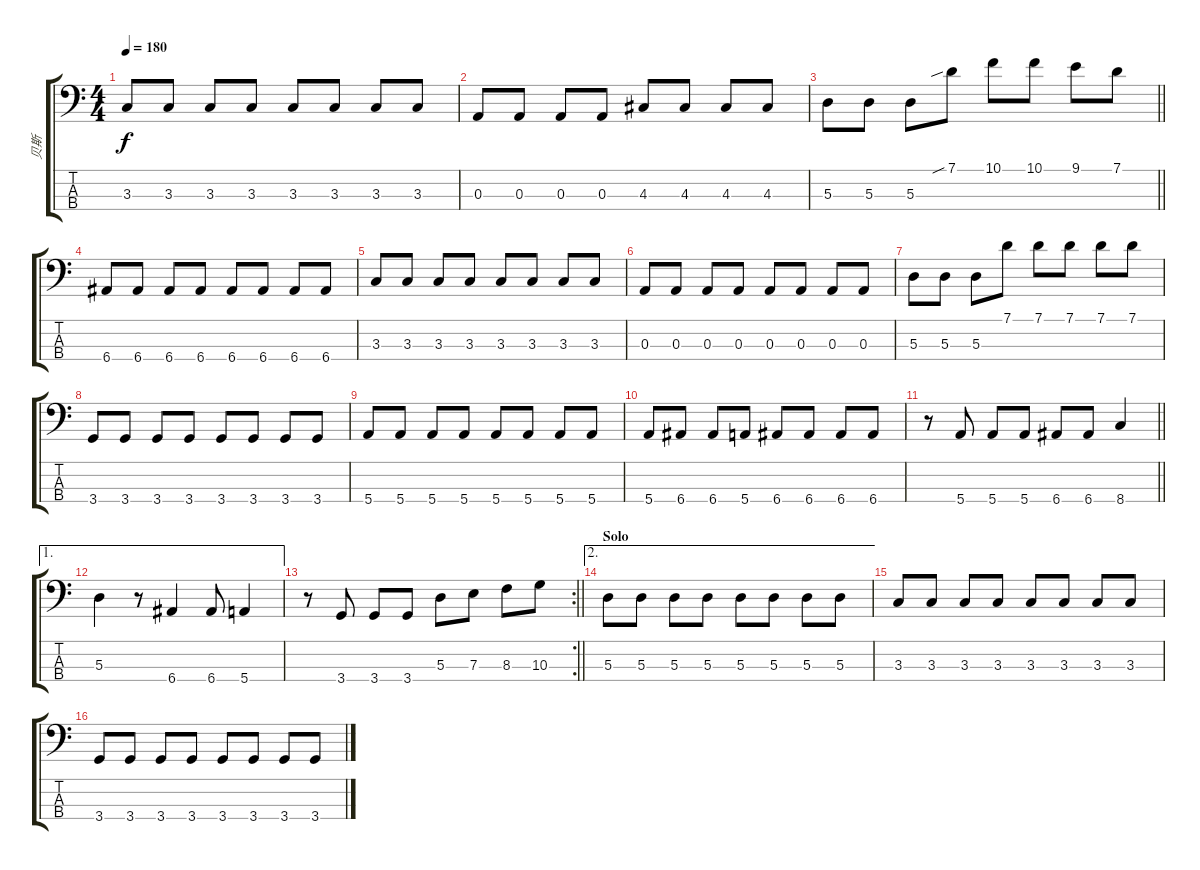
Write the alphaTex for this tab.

\track ("贝斯" "贝斯") {instrument electricbassfinger}
\staff {score tabs}
\tuning (G2 D2 A1 E1) {hide}
\ts (4 4)
\tempo 180
\clef f4
\ks c
3.3.8{dy f} 3.3.8 3.3.8 3.3.8 3.3.8 3.3.8 3.3.8 3.3.8 |
0.3.8 0.3.8 0.3.8 0.3.8 4.3.8 4.3.8 4.3.8 4.3.8 |
\barLineRight lightlight
5.3.8 5.3.8 5.3.8 7.1{sib}.8 10.1.8 10.1.8 9.1.8 7.1.8 |
6.4.8 6.4.8 6.4.8 6.4.8 6.4.8 6.4.8 6.4.8 6.4.8 |
3.3.8 3.3.8 3.3.8 3.3.8 3.3.8 3.3.8 3.3.8 3.3.8 |
0.3.8 0.3.8 0.3.8 0.3.8 0.3.8 0.3.8 0.3.8 0.3.8 |
5.3.8 5.3.8 5.3.8 7.1.8 7.1.8 7.1.8 7.1.8 7.1.8 |
3.4.8 3.4.8 3.4.8 3.4.8 3.4.8 3.4.8 3.4.8 3.4.8 |
5.4.8 5.4.8 5.4.8 5.4.8 5.4.8 5.4.8 5.4.8 5.4.8 |
5.4.8 6.4.8 6.4.8 5.4.8 6.4.8 6.4.8 6.4.8 6.4.8 |
\barLineRight lightlight
r.8 5.4.8 5.4.8 5.4.8 6.4.8 6.4.8 8.4.4 |
\ae 1
5.3.4 r.8 6.4.4 6.4.8 5.4.4 |
\rc 2
\barLineRight lightlight
r.8 3.4.8 3.4.8 3.4.8 5.3.8 7.3.8 8.3.8 10.3.8 |
\ae 2
\section ("" "Solo")
5.3.8 5.3.8 5.3.8 5.3.8 5.3.8 5.3.8 5.3.8 5.3.8 |
3.3.8 3.3.8 3.3.8 3.3.8 3.3.8 3.3.8 3.3.8 3.3.8 |
3.4.8 3.4.8 3.4.8 3.4.8 3.4.8 3.4.8 3.4.8 3.4.8
